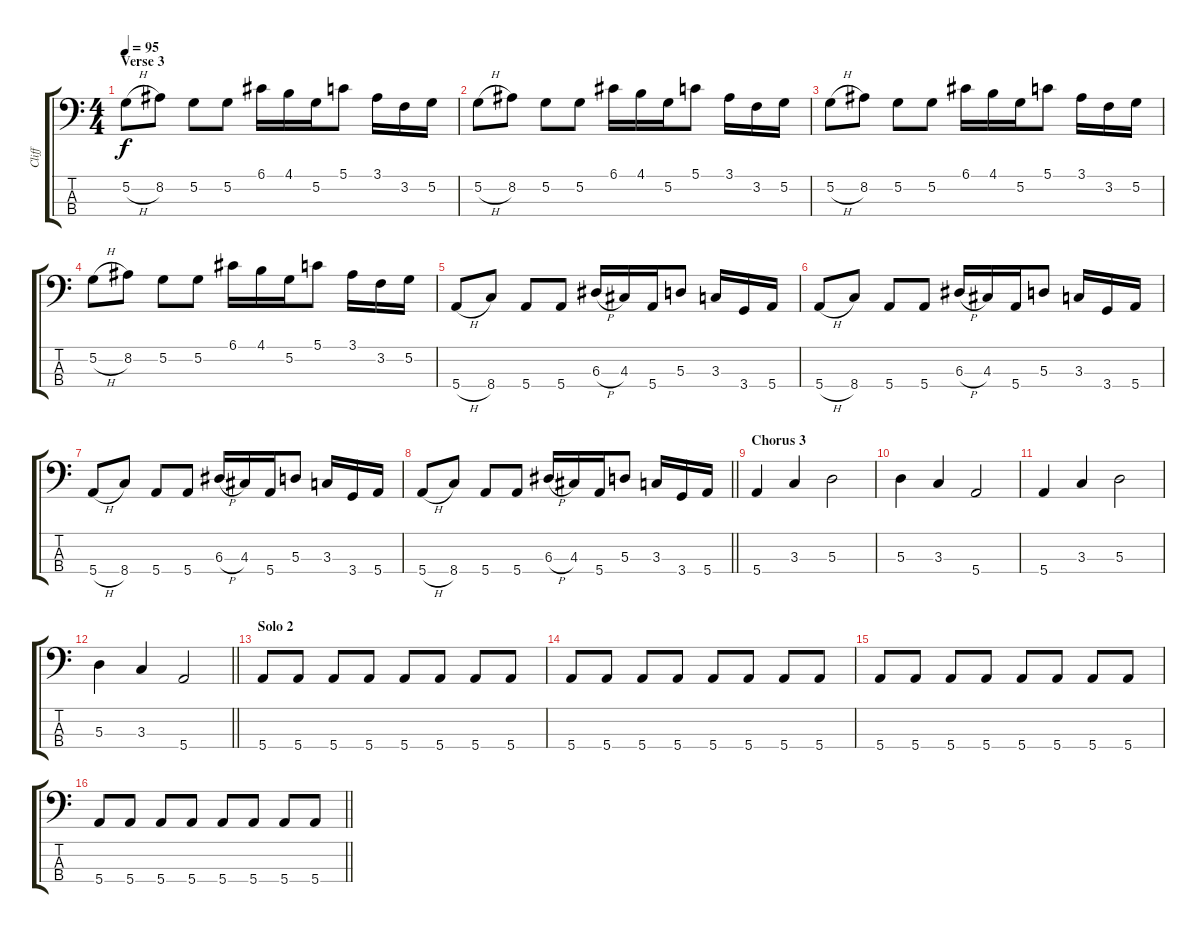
\track ("Cliff" "Cliff") {instrument electricbassfinger}
\staff {score tabs}
\tuning (G2 D2 A1 E1) {hide}
\ts (4 4)
\section ("" "Verse 3")
\tempo 95
\clef f4
\ks c
5.2{h}.8{dy f} 8.2.8 5.2.8 5.2.8 6.1.16 4.1.16 5.2.16 5.1.8 3.1.16 3.2.16 5.2.16 |
5.2{h}.8 8.2.8 5.2.8 5.2.8 6.1.16 4.1.16 5.2.16 5.1.8 3.1.16 3.2.16 5.2.16 |
5.2{h}.8 8.2.8 5.2.8 5.2.8 6.1.16 4.1.16 5.2.16 5.1.8 3.1.16 3.2.16 5.2.16 |
5.2{h}.8 8.2.8 5.2.8 5.2.8 6.1.16 4.1.16 5.2.16 5.1.8 3.1.16 3.2.16 5.2.16 |
5.4{h}.8 8.4.8 5.4.8 5.4.8 6.3{h}.16 4.3.16 5.4.16 5.3.8 3.3.16 3.4.16 5.4.16 |
5.4{h}.8 8.4.8 5.4.8 5.4.8 6.3{h}.16 4.3.16 5.4.16 5.3.8 3.3.16 3.4.16 5.4.16 |
5.4{h}.8 8.4.8 5.4.8 5.4.8 6.3{h}.16 4.3.16 5.4.16 5.3.8 3.3.16 3.4.16 5.4.16 |
\barLineRight lightlight
5.4{h}.8 8.4.8 5.4.8 5.4.8 6.3{h}.16 4.3.16 5.4.16 5.3.8 3.3.16 3.4.16 5.4.16 |
\section ("" "Chorus 3")
5.4.4 3.3.4 5.3.2 |
5.3.4 3.3.4 5.4.2 |
5.4.4 3.3.4 5.3.2 |
\barLineRight lightlight
5.3.4 3.3.4 5.4.2 |
\section ("" "Solo 2")
5.4.8 5.4.8 5.4.8 5.4.8 5.4.8 5.4.8 5.4.8 5.4.8 |
5.4.8 5.4.8 5.4.8 5.4.8 5.4.8 5.4.8 5.4.8 5.4.8 |
5.4.8 5.4.8 5.4.8 5.4.8 5.4.8 5.4.8 5.4.8 5.4.8 |
\barLineRight lightlight
5.4.8 5.4.8 5.4.8 5.4.8 5.4.8 5.4.8 5.4.8 5.4.8
